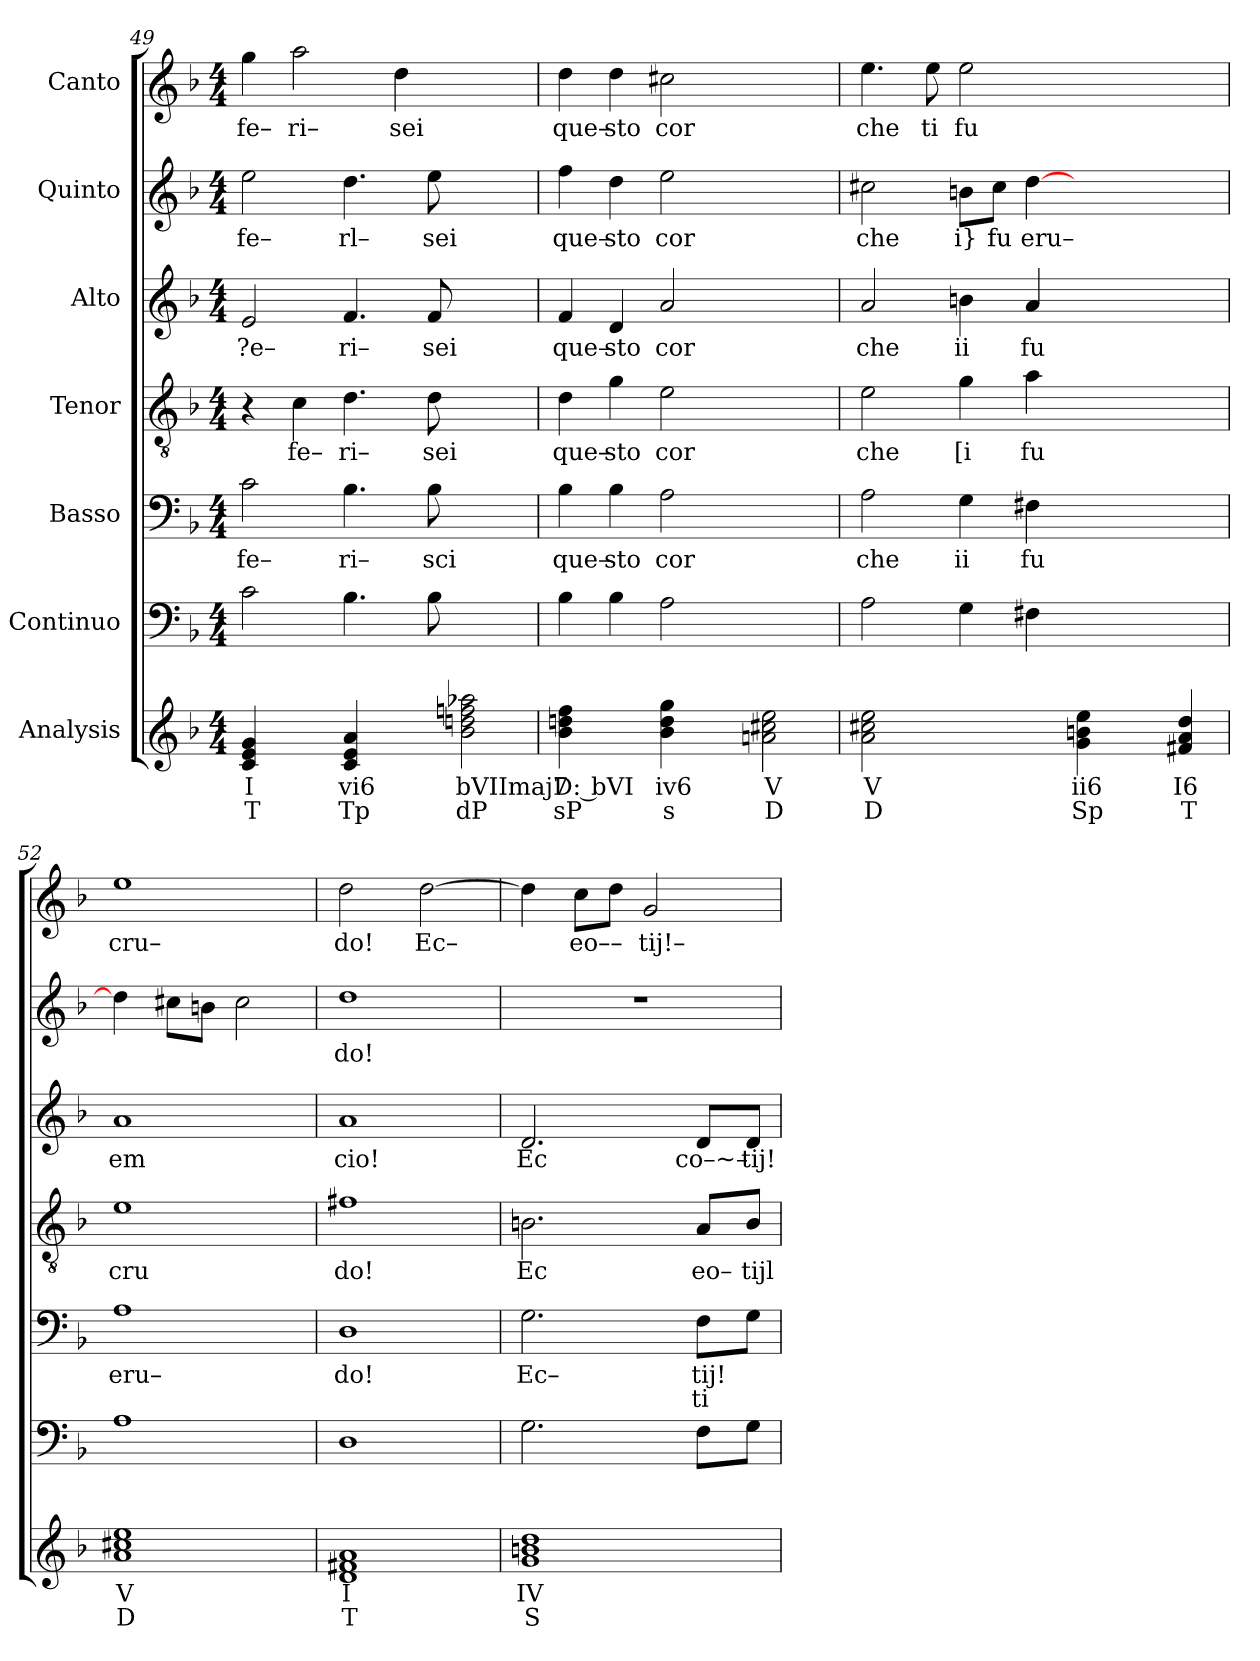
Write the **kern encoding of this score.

**kern	**text	**text	**kern	**kern	**text	**text	**kern	**text	**kern	**text	**kern	**text	**kern	**text
*part7	*part7	*part7	*part6	*part5	*part5	*part5	*part4	*part4	*part3	*part3	*part2	*part2	*part1	*part1
*staff7	*staff7	*staff7	*staff6	*staff5	*staff5	*staff5	*staff4	*staff4	*staff3	*staff3	*staff2	*staff2	*staff1	*staff1
*I"Analysis	*	*	*I"Continuo	*I"Basso	*	*	*I"Tenor	*	*I"Alto	*	*I"Quinto	*	*I"Canto	*
*	*	*	*clefF4	*clefF4	*	*	*clefGv2	*	*clefG2	*	*clefG2	*	*clefG2	*
*k[b-]	*	*	*k[b-]	*k[b-]	*	*	*k[b-]	*	*k[b-]	*	*k[b-]	*	*k[b-]	*
*	*	*	*d:	*d:	*	*	*d:	*	*d:	*	*d:	*	*d:	*
*M4/4	*	*	*M4/4	*M4/4	*	*	*M4/4	*	*M4/4	*	*M4/4	*	*M4/4	*
=49	=49	=49	=49	=49	=49	=49	=49	=49	=49	=49	=49	=49	=49	=49
!	!	!	!	!	!LO:LY:b	!	!	!	!	!	!	!	!	!
!	!	!	!	!	!	!	!	!	!	!LO:LY:b	!	!	!	!
!	!	!	!	!	!	!	!	!	!	!	!	!LO:LY:b	!	!
!	!	!	!	!	!	!	!	!	!	!	!	!	!	!LO:LY:b
4c 4e 4g	I	T	2c\	2c\	fe–	.	4r	.	2e/	?e–	2ee\	fe–	4gg\	fe–
!	!	!	!	!	!	!	!	!LO:LY:b	!	!	!	!	!	!
!	!	!	!	!	!	!	!	!	!	!	!	!	!	!LO:LY:b
4ryy	.	.	.	.	.	.	4c\	fe–	.	.	.	.	2aa\	ri–
!	!	!	!	!	!LO:LY:b	!	!	!	!	!	!	!	!	!
!	!	!	!	!	!	!	!	!LO:LY:b	!	!	!	!	!	!
!	!	!	!	!	!	!	!	!	!	!LO:LY:b	!	!	!	!
!	!	!	!	!	!	!	!	!	!	!	!	!LO:LY:b	!	!
4c 4e 4a	vi6	Tp	4.B-\	4.B-\	ri–	.	4.d\	ri–	4.f/	ri–	4.dd\	rl–	.	.
!	!	!	!	!	!	!	!	!	!	!	!	!	!	!LO:LY:b
4ryy	.	.	.	.	.	.	.	.	.	.	.	.	4dd\	sei
!	!	!	!	!	!LO:LY:b	!	!	!	!	!	!	!	!	!
!	!	!	!	!	!	!	!	!LO:LY:b	!	!	!	!	!	!
!	!	!	!	!	!	!	!	!	!	!LO:LY:b	!	!	!	!
!	!	!	!	!	!	!	!	!	!	!	!	!LO:LY:b	!	!
.	.	.	8B-\	8B-\	sci	.	8d\	sei	8f/	sei	8ee\	sei	.	.
2b- 2ddn 2ffn 2aa-X	bVIImaj7	dP	2ryy	2ryy	.	.	2ryy	.	2ryy	.	2ryy	.	2ryy	.
=50	=50	=50	=50	=50	=50	=50	=50	=50	=50	=50	=50	=50	=50	=50
!	!	!	!	!	!LO:LY:b	!	!	!	!	!	!	!	!	!
!	!	!	!	!	!	!	!	!LO:LY:b	!	!	!	!	!	!
!	!	!	!	!	!	!	!	!	!	!LO:LY:b	!	!	!	!
!	!	!	!	!	!	!	!	!	!	!	!	!LO:LY:b	!	!
!	!	!	!	!	!	!	!	!	!	!	!	!	!	!LO:LY:b
4b- 4ddn 4ff	D: bVI	sP	4B-\	4B-\	que–	.	4d\	que–	4f/	que–	4ff\	que–	4dd\	que–
!	!	!	!	!	!LO:LY:b	!	!	!	!	!	!	!	!	!
!	!	!	!	!	!	!	!	!LO:LY:b	!	!	!	!	!	!
!	!	!	!	!	!	!	!	!	!	!LO:LY:b	!	!	!	!
!	!	!	!	!	!	!	!	!	!	!	!	!LO:LY:b	!	!
!	!	!	!	!	!	!	!	!	!	!	!	!	!	!LO:LY:b
4ryy	.	.	4B-\	4B-\	sto	.	4g\	sto	4d/	sto	4dd\	sto	4dd\	sto
!	!	!	!	!	!LO:LY:b	!	!	!	!	!	!	!	!	!
!	!	!	!	!	!	!	!	!LO:LY:b	!	!	!	!	!	!
!	!	!	!	!	!	!	!	!	!	!LO:LY:b	!	!	!	!
!	!	!	!	!	!	!	!	!	!	!	!	!LO:LY:b	!	!
!	!	!	!	!	!	!	!	!	!	!	!	!	!	!LO:LY:b
4b- 4dd 4gg	iv6	s	2A\	2A\	cor	.	2e\	cor	2a/	cor	2ee\	cor	2cc#X\	cor
4ryy	.	.	.	.	.	.	.	.	.	.	.	.	.	.
2an 2cc#X 2ee	V	D	2ryy	2ryy	.	.	2ryy	.	2ryy	.	2ryy	.	2ryy	.
=51	=51	=51	=51	=51	=51	=51	=51	=51	=51	=51	=51	=51	=51	=51
!	!	!	!	!	!LO:LY:b	!	!	!	!	!	!	!	!	!
!	!	!	!	!	!	!	!	!LO:LY:b	!	!	!	!	!	!
!	!	!	!	!	!	!	!	!	!	!LO:LY:b	!	!	!	!
!	!	!	!	!	!	!	!	!	!	!	!	!LO:LY:b	!	!
!	!	!	!	!	!	!	!	!	!	!	!	!	!	!LO:LY:b
2a 2cc#X 2ee	V	D	2A\	2A\	che	.	2e\	che	2a/	che	2cc#X\	che	4.ee\	che
!	!	!	!	!	!	!	!	!	!	!	!	!	!	!LO:LY:b
.	.	.	.	.	.	.	.	.	.	.	.	.	8ee\	ti
!	!	!	!	!	!LO:LY:b	!	!	!	!	!	!	!	!	!
!	!	!	!	!	!	!	!	!LO:LY:b	!	!	!	!	!	!
!	!	!	!	!	!	!	!	!	!	!LO:LY:b	!	!	!	!
!	!	!	!	!	!	!	!	!	!	!	!	!LO:LY:b	!	!
!	!	!	!	!	!	!	!	!	!	!	!	!	!	!LO:LY:b
2ryy	.	.	4G\	4G\	ii	.	4g\	[i	4bn\	ii	8bn\L	i}	2ee\	fu
!	!	!	!	!	!	!	!	!	!	!	!	!LO:LY:b	!	!
.	.	.	.	.	.	.	.	.	.	.	8cc#\J	fu	.	.
!	!	!	!	!	!LO:LY:b	!	!	!	!	!	!	!	!	!
!	!	!	!	!	!	!	!	!LO:LY:b	!	!	!	!	!	!
!	!	!	!	!	!	!	!	!	!	!LO:LY:b	!	!	!	!
!	!	!	!	!	!	!	!	!	!	!	!	!LO:LY:b	!	!
.	.	.	4F#X\	4F#X\	fu	.	4a\	fu	4a/	fu	[4dd\	eru–	.	.
4g 4bn 4ee	ii6	Sp	2.ryy	2.ryy	.	.	2.ryy	.	2.ryy	.	2.ryy	.	2.ryy	.
4ryy	.	.	.	.	.	.	.	.	.	.	.	.	.	.
4f#X 4a 4dd	I6	T	.	.	.	.	.	.	.	.	.	.	.	.
=52	=52	=52	=52	=52	=52	=52	=52	=52	=52	=52	=52	=52	=52	=52
!	!	!	!	!	!LO:LY:b	!	!	!	!	!	!	!	!	!
!	!	!	!	!	!	!	!	!LO:LY:b	!	!	!	!	!	!
!	!	!	!	!	!	!	!	!	!	!LO:LY:b	!	!	!	!
!	!	!	!	!	!	!	!	!	!	!	!	!	!	!LO:LY:b
1a 1cc#X 1ee	V	D	1A	1A	eru–	.	1e	cru	1a	em	4dd\]	.	1ee	cru–
.	.	.	.	.	.	.	.	.	.	.	8cc#X\L	.	.	.
.	.	.	.	.	.	.	.	.	.	.	8bn\J	.	.	.
.	.	.	.	.	.	.	.	.	.	.	2cc#\	.	.	.
=53	=53	=53	=53	=53	=53	=53	=53	=53	=53	=53	=53	=53	=53	=53
!	!	!	!	!	!LO:LY:b	!	!	!	!	!	!	!	!	!
!	!	!	!	!	!	!	!	!LO:LY:b	!	!	!	!	!	!
!	!	!	!	!	!	!	!	!	!	!LO:LY:b	!	!	!	!
!	!	!	!	!	!	!	!	!	!	!	!	!LO:LY:b	!	!
!	!	!	!	!	!	!	!	!	!	!	!	!	!	!LO:LY:b
1d 1f#X 1a	I	T	1D	1D	do!	.	1f#X	do!	1a	cio!	1dd	do!	2dd\	do!
!	!	!	!	!	!	!	!	!	!	!	!	!	!	!LO:LY:b
.	.	.	.	.	.	.	.	.	.	.	.	.	[2dd\	Ec–
=54	=54	=54	=54	=54	=54	=54	=54	=54	=54	=54	=54	=54	=54	=54
!	!	!	!	!	!LO:LY:b	!	!	!	!	!	!	!	!	!
!	!	!	!	!	!	!	!	!LO:LY:b	!	!	!	!	!	!
!	!	!	!	!	!	!	!	!	!	!LO:LY:b	!	!	!	!
1g 1bn 1dd	IV	S	2.G\	2.G\	Ec–	.	2.Bn\	Ec	2.d/	Ec	1r	.	4dd\]	.
!	!	!	!	!	!	!	!	!	!	!	!	!	!	!LO:LY:b
.	.	.	.	.	.	.	.	.	.	.	.	.	8cc\L	eo––
.	.	.	.	.	.	.	.	.	.	.	.	.	8dd\J	.
!	!	!	!	!	!	!	!	!	!	!	!	!	!	!LO:LY:b
.	.	.	.	.	.	.	.	.	.	.	.	.	2g/	tij!–
!	!	!	!	!	!LO:LY:b	!LO:LY:b	!	!	!	!	!	!	!	!
!	!	!	!	!	!	!	!	!LO:LY:b	!	!	!	!	!	!
!	!	!	!	!	!	!	!	!	!	!LO:LY:b	!	!	!	!
.	.	.	8F\L	8F\L	tij!	ti	8A/L	eo–	8d/L	co–~–	.	.	.	.
!	!	!	!	!	!	!	!	!LO:LY:b	!	!	!	!	!	!
!	!	!	!	!	!	!	!	!	!	!LO:LY:b	!	!	!	!
.	.	.	8G\J	8G\J	.	.	8B/J	tijl	8d/J	tij!	.	.	.	.
=	=	=	=	=	=	=	=	=	=	=	=	=	=	=
*-	*-	*-	*-	*-	*-	*-	*-	*-	*-	*-	*-	*-	*-	*-
